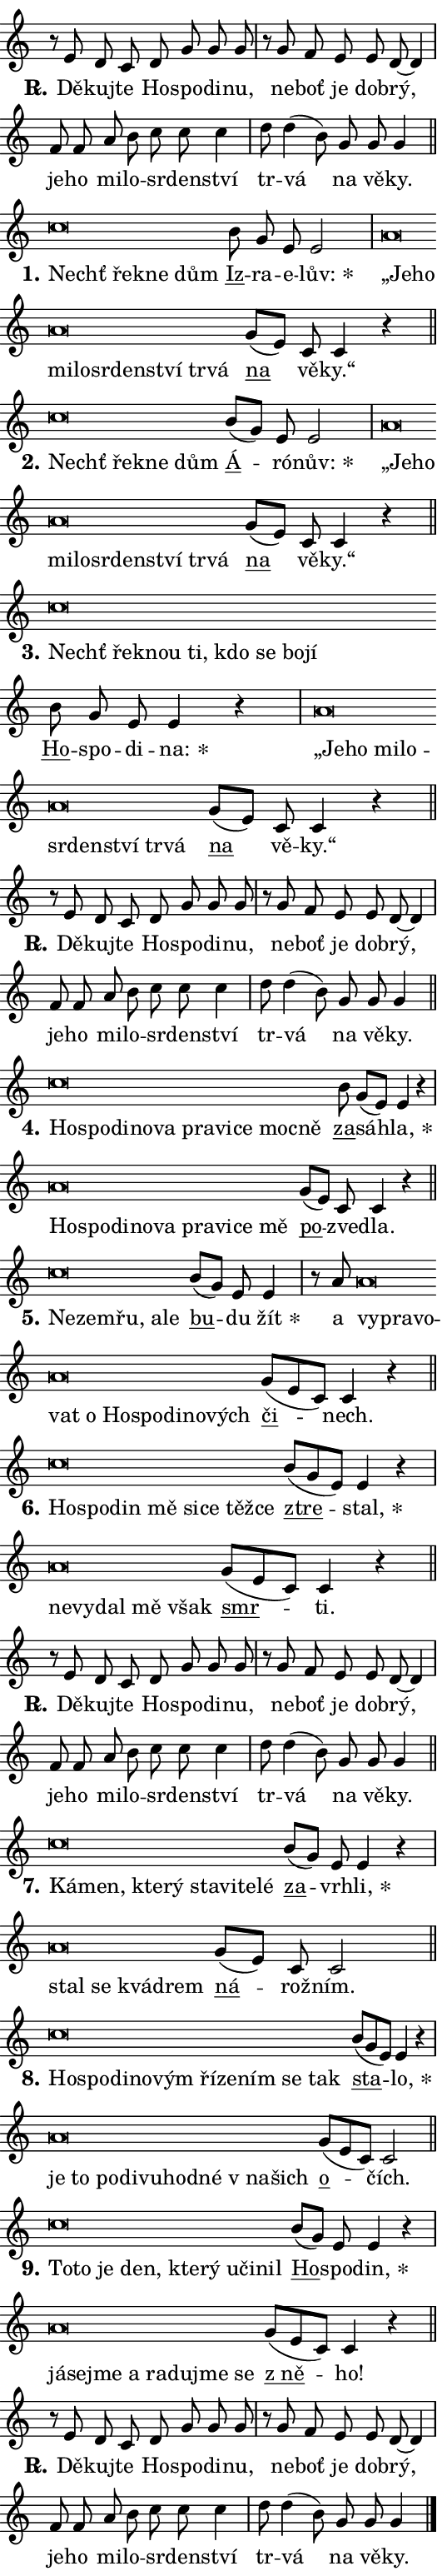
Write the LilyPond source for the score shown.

\version "2.24.0"
\header { tagline = "" }
\paper {
  indent = 0\cm
  top-margin = 0\cm
  right-margin = 0.13\cm % to fit lyric hyphens
  bottom-margin = 0\cm
  left-margin = 0\cm
  paper-width = 9\cm
  page-breaking = #ly:one-page-breaking
  system-system-spacing.basic-distance = #11
  score-system-spacing.basic-distance = #11
  ragged-last = ##f
}


%% Author: Thomas Morley
%% https://lists.gnu.org/archive/html/lilypond-user/2020-05/msg00002.html
#(define (line-position grob)
"Returns position of @var[grob} in current system:
   @code{'start}, if at first time-step
   @code{'end}, if at last time-step
   @code{'middle} otherwise
"
  (let* ((col (ly:item-get-column grob))
         (ln (ly:grob-object col 'left-neighbor))
         (rn (ly:grob-object col 'right-neighbor))
         (col-to-check-left (if (ly:grob? ln) ln col))
         (col-to-check-right (if (ly:grob? rn) rn col))
         (break-dir-left
           (and
             (ly:grob-property col-to-check-left 'non-musical #f)
             (ly:item-break-dir col-to-check-left)))
         (break-dir-right
           (and
             (ly:grob-property col-to-check-right 'non-musical #f)
             (ly:item-break-dir col-to-check-right))))
        (cond ((eqv? 1 break-dir-left) 'start)
              ((eqv? -1 break-dir-right) 'end)
              (else 'middle))))

#(define (tranparent-at-line-position vctor)
  (lambda (grob)
  "Relying on @code{line-position} select the relevant enry from @var{vctor}.
Used to determine transparency,"
    (case (line-position grob)
      ((end) (not (vector-ref vctor 0)))
      ((middle) (not (vector-ref vctor 1)))
      ((start) (not (vector-ref vctor 2))))))

noteHeadBreakVisibility =
#(define-music-function (break-visibility)(vector?)
"Makes @code{NoteHead}s transparent relying on @var{break-visibility}"
#{
  \override NoteHead.transparent =
    #(tranparent-at-line-position break-visibility)
#})

#(define delete-ledgers-for-transparent-note-heads
  (lambda (grob)
    "Reads whether a @code{NoteHead} is transparent.
If so this @code{NoteHead} is removed from @code{'note-heads} from
@var{grob}, which is supposed to be @code{LedgerLineSpanner}.
As a result ledgers are not printed for this @code{NoteHead}"
    (let* ((nhds-array (ly:grob-object grob 'note-heads))
           (nhds-list
             (if (ly:grob-array? nhds-array)
                 (ly:grob-array->list nhds-array)
                 '()))
           ;; Relies on the transparent-property being done before
           ;; Staff.LedgerLineSpanner.after-line-breaking is executed.
           ;; This is fragile ...
           (to-keep
             (remove
               (lambda (nhd)
                 (ly:grob-property nhd 'transparent #f))
               nhds-list)))
      ;; TODO find a better method to iterate over grob-arrays, similiar
      ;; to filter/remove etc for lists
      ;; For now rebuilt from scratch
      (set! (ly:grob-object grob 'note-heads)  '())
      (for-each
        (lambda (nhd)
          (ly:pointer-group-interface::add-grob grob 'note-heads nhd))
        to-keep))))

squashNotes = {
  \override NoteHead.X-extent = #'(-0.2 . 0.2)
  \override NoteHead.Y-extent = #'(-0.75 . 0)
  \override NoteHead.stencil =
    #(lambda (grob)
       (let ((pos (ly:grob-property grob 'staff-position)))
         (begin
           (if (< pos -7) (display "ERROR: Lower brevis then expected\n") (display ""))
           (if (<= pos -6) ly:text-interface::print ly:note-head::print))))
}
unSquashNotes = {
  \revert NoteHead.X-extent
  \revert NoteHead.Y-extent
  \revert NoteHead.stencil
}

hideNotes = \noteHeadBreakVisibility #begin-of-line-visible
unHideNotes = \noteHeadBreakVisibility #all-visible

% work-around for resetting accidentals
% https://lilypond.org/doc/v2.23/Documentation/notation/displaying-rhythms#unmetered-music
cadenzaMeasure = {
  \cadenzaOff
  \partial 1024 s1024
  \cadenzaOn
}

#(define-markup-command (accent layout props text) (markup?)
  "Underline accented syllable"
  (interpret-markup layout props
    #{\markup \override #'(offset . 4.3) \underline { #text }#}))

responsum = \markup \concat {
  "R" \hspace #-1.05 \path #0.1 #'((moveto 0 0.07) (lineto 0.9 0.8)) \hspace #0.05 "."
}

spaceSize = #0.6828661417322834 % exact space size for TeX Gyre Schola

\layout {
  \context {
    \Staff
    \remove "Time_signature_engraver"
    \override LedgerLineSpanner.after-line-breaking = #delete-ledgers-for-transparent-note-heads
  }
  \context {
    \Lyrics {
      \override LyricSpace.minimum-distance = \spaceSize
      \override LyricText.font-name = #"TeX Gyre Schola"
      \override LyricText.font-size = 1
      \override StanzaNumber.font-name = #"TeX Gyre Schola Bold"
      \override StanzaNumber.font-size = 1
    }
  }
  \context {
    \Score 
    \override NoteHead.text =
      #(lambda (grob) 
        (let ((pos (ly:grob-property grob 'staff-position)))
          #{\markup {
            \combine
              \halign #-0.55 \raise #(if (= pos -6) 0 0.5) \override #'(thickness . 2) \draw-line #'(3.2 . 0)
              \musicglyph "noteheads.sM1"
          }#}))
  }
}

% magnetic-lyrics.ily
%
%   written by
%     Jean Abou Samra <jean@abou-samra.fr>
%     Werner Lemberg <wl@gnu.org>
%
%   adapted by
%     Jiri Hon <jiri.hon@gmail.com>
%
% Version 2022-Apr-15

% https://www.mail-archive.com/lilypond-user@gnu.org/msg149350.html

#(define (Left_hyphen_pointer_engraver context)
   "Collect syllable-hyphen-syllable occurrences in lyrics and store
them in properties.  This engraver only looks to the left.  For
example, if the lyrics input is @code{foo -- bar}, it does the
following.

@itemize @bullet
@item
Set the @code{text} property of the @code{LyricHyphen} grob between
@q{foo} and @q{bar} to @code{foo}.

@item
Set the @code{left-hyphen} property of the @code{LyricText} grob with
text @q{foo} to the @code{LyricHyphen} grob between @q{foo} and
@q{bar}.
@end itemize

Use this auxiliary engraver in combination with the
@code{lyric-@/text::@/apply-@/magnetic-@/offset!} hook."
   (let ((hyphen #f)
         (text #f))
     (make-engraver
      (acknowledgers
       ((lyric-syllable-interface engraver grob source-engraver)
        (set! text grob)))
      (end-acknowledgers
       ((lyric-hyphen-interface engraver grob source-engraver)
        ;(when (not (grob::has-interface grob 'lyric-space-interface))
          (set! hyphen grob)));)
      ((stop-translation-timestep engraver)
       (when (and text hyphen)
         (ly:grob-set-object! text 'left-hyphen hyphen))
       (set! text #f)
       (set! hyphen #f)))))

#(define (lyric-text::apply-magnetic-offset! grob)
   "If the space between two syllables is less than the value in
property @code{LyricText@/.details@/.squash-threshold}, move the right
syllable to the left so that it gets concatenated with the left
syllable.

Use this function as a hook for
@code{LyricText@/.after-@/line-@/breaking} if the
@code{Left_@/hyphen_@/pointer_@/engraver} is active."
   (let ((hyphen (ly:grob-object grob 'left-hyphen #f)))
     (when hyphen
       (let ((left-text (ly:spanner-bound hyphen LEFT)))
         (when (grob::has-interface left-text 'lyric-syllable-interface)
           (let* ((common (ly:grob-common-refpoint grob left-text X))
                  (this-x-ext (ly:grob-extent grob common X))
                  (left-x-ext
                   (begin
                     ;; Trigger magnetism for left-text.
                     (ly:grob-property left-text 'after-line-breaking)
                     (ly:grob-extent left-text common X)))
                  ;; `delta` is the gap width between two syllables.
                  (delta (- (interval-start this-x-ext)
                            (interval-end left-x-ext)))
                  (details (ly:grob-property grob 'details))
                  (threshold (assoc-get 'squash-threshold details 0.2)))
             (when (< delta threshold)
               (let* (;; We have to manipulate the input text so that
                      ;; ligatures crossing syllable boundaries are not
                      ;; disabled.  For languages based on the Latin
                      ;; script this is essentially a beautification.
                      ;; However, for non-Western scripts it can be a
                      ;; necessity.
                      (lt (ly:grob-property left-text 'text))
                      (rt (ly:grob-property grob 'text))
                      (is-space (grob::has-interface hyphen 'lyric-space-interface))
                      (space (if is-space " " ""))
                      (extra-delta (if is-space spaceSize 0))
                      ;; Append new syllable.
                      (ltrt-space (if (and (string? lt) (string? rt))
                                (string-append lt space rt)
                                (make-concat-markup (list lt space rt))))
                      ;; Right-align `ltrt` to the right side.
                      (ltrt-space-markup (grob-interpret-markup
                               grob
                               (make-translate-markup
                                (cons (interval-length this-x-ext) 0)
                                (make-right-align-markup ltrt-space)))))
                 (begin
                   ;; Don't print `left-text`.
                   (ly:grob-set-property! left-text 'stencil #f)
                   ;; Set text and stencil (which holds all collected
                   ;; syllables so far) and shift it to the left.
                   (ly:grob-set-property! grob 'text ltrt-space)
                   (ly:grob-set-property! grob 'stencil ltrt-space-markup)
                   (ly:grob-translate-axis! grob (- (- delta extra-delta)) X))))))))))


#(define (lyric-hyphen::displace-bounds-first grob)
   ;; Make very sure this callback isn't triggered too early.
   (let ((left (ly:spanner-bound grob LEFT))
         (right (ly:spanner-bound grob RIGHT)))
     (ly:grob-property left 'after-line-breaking)
     (ly:grob-property right 'after-line-breaking)
     (ly:lyric-hyphen::print grob)))

squashThreshold = #0.4

\layout {
  \context {
    \Lyrics
    \consists #Left_hyphen_pointer_engraver
    \override LyricText.after-line-breaking =
      #lyric-text::apply-magnetic-offset!
    \override LyricHyphen.stencil = #lyric-hyphen::displace-bounds-first
    \override LyricText.details.squash-threshold = \squashThreshold
    \override LyricHyphen.minimum-distance = 0
    \override LyricHyphen.minimum-length = \squashThreshold
  }
}

squashText = \override LyricText.details.squash-threshold = 9999
unSquashText = \override LyricText.details.squash-threshold = \squashThreshold

leftText = \override LyricText.self-alignment-X = #LEFT
unLeftText = \revert LyricText.self-alignment-X

starOffset = #(lambda (grob) 
                (let ((x_offset (ly:self-alignment-interface::aligned-on-x-parent grob)))
                  (if (= x_offset 0) 0 (+ x_offset 1.2))))

star = #(define-music-function (syllable)(string?)
"Append star separator at the end of a syllable"
#{
  \once \override LyricText.X-offset = #starOffset
  \lyricmode { \markup {
    #syllable
    \override #'((font-name . "TeX Gyre Schola Bold")) \hspace #0.2 \lower #0.65 \larger "*"
  } }
#})

starAccent = #(define-music-function (syllable)(string?)
"Append star separator at the end of a syllable and make accent"
#{
  \once \override LyricText.X-offset = #starOffset
  \lyricmode { \markup {
    \accent #syllable
    \override #'((font-name . "TeX Gyre Schola Bold")) \hspace #0.2 \lower #0.65 \larger "*"
  } }
#})

breath = #(define-music-function (syllable)(string?)
"Append breathing indicator at the end of a syllable"
#{
  \lyricmode { \markup { #syllable "+" } }
#})

optionalBreath = #(define-music-function (syllable)(string?)
"Append optional breathing indicator at the end of a syllable"
#{
  \lyricmode { \markup { #syllable "(+)" } }
#})


\score {
    <<
        \new Voice = "melody" { \cadenzaOn \key c \major \relative { r8 e' d c d g g g \cadenzaMeasure \bar "|" r g f e e d~ d4 \cadenzaMeasure \bar "|" f8 f a b c c c4 \cadenzaMeasure \bar "|" d8 d4( b8)] g g g4 \cadenzaMeasure \bar "||" \break } }
        \new Lyrics \lyricsto "melody" { \lyricmode { \set stanza = \responsum
Dě -- kuj -- te Ho -- spo -- di -- nu, ne -- boť je dob -- rý, je -- ho mi -- lo -- sr -- den -- ství tr -- vá na vě -- ky. } }
    >>
    \layout {}
}

\score {
    <<
        \new Voice = "melody" { \cadenzaOn \key c \major \relative { \squashNotes c''\breve*1/16 \hideNotes \breve*1/16 \bar "" \breve*1/16 \breve*1/16 \bar "" \unHideNotes \unSquashNotes \bar "" b8 g e e2 \cadenzaMeasure \bar "|" \squashNotes a\breve*1/16 \hideNotes \breve*1/16 \bar "" \breve*1/16 \bar "" \breve*1/16 \bar "" \breve*1/16 \bar "" \breve*1/16 \bar "" \breve*1/16 \bar "" \breve*1/16 \breve*1/16 \bar "" \unHideNotes \unSquashNotes \bar "" g8[( e)] c c4 r \cadenzaMeasure \bar "||" \break } }
        \new Lyrics \lyricsto "melody" { \lyricmode { \set stanza = "1."
\leftText Nechť \squashText řek -- ne dům \unLeftText \unSquashText \markup \accent Iz -- ra -- e -- \star lův: \leftText „Je -- \squashText ho mi -- lo -- sr -- den -- ství tr -- vá \unLeftText \unSquashText \markup \accent na vě -- ky.“ } }
    >>
    \layout {}
}

\score {
    <<
        \new Voice = "melody" { \cadenzaOn \key c \major \relative { \squashNotes c''\breve*1/16 \hideNotes \breve*1/16 \bar "" \breve*1/16 \breve*1/16 \bar "" \unHideNotes \unSquashNotes \bar "" b8[( g)] e e2 \cadenzaMeasure \bar "|" \squashNotes a\breve*1/16 \hideNotes \breve*1/16 \bar "" \breve*1/16 \bar "" \breve*1/16 \bar "" \breve*1/16 \bar "" \breve*1/16 \bar "" \breve*1/16 \bar "" \breve*1/16 \breve*1/16 \bar "" \unHideNotes \unSquashNotes \bar "" g8[( e)] c c4 r \cadenzaMeasure \bar "||" \break } }
        \new Lyrics \lyricsto "melody" { \lyricmode { \set stanza = "2."
\leftText Nechť \squashText řek -- ne dům \unLeftText \unSquashText \markup \accent Á -- ró -- \star nův: \leftText „Je -- \squashText ho mi -- lo -- sr -- den -- ství tr -- vá \unLeftText \unSquashText \markup \accent na vě -- ky.“ } }
    >>
    \layout {}
}

\score {
    <<
        \new Voice = "melody" { \cadenzaOn \key c \major \relative { \squashNotes c''\breve*1/16 \hideNotes \breve*1/16 \bar "" \breve*1/16 \bar "" \breve*1/16 \bar "" \breve*1/16 \bar "" \breve*1/16 \bar "" \breve*1/16 \breve*1/16 \bar "" \unHideNotes \unSquashNotes \bar "" b8 g e e4 r \cadenzaMeasure \bar "|" \squashNotes a\breve*1/16 \hideNotes \breve*1/16 \bar "" \breve*1/16 \bar "" \breve*1/16 \bar "" \breve*1/16 \bar "" \breve*1/16 \bar "" \breve*1/16 \bar "" \breve*1/16 \breve*1/16 \bar "" \unHideNotes \unSquashNotes \bar "" g8[( e)] c c4 r \cadenzaMeasure \bar "||" \break } }
        \new Lyrics \lyricsto "melody" { \lyricmode { \set stanza = "3."
\leftText Nechť \squashText řek -- nou ti, kdo se bo -- jí \unLeftText \unSquashText \markup \accent Ho -- spo -- di -- \star na: \leftText „Je -- \squashText ho mi -- lo -- sr -- den -- ství tr -- vá \unLeftText \unSquashText \markup \accent na vě -- ky.“ } }
    >>
    \layout {}
}

\score {
    <<
        \new Voice = "melody" { \cadenzaOn \key c \major \relative { r8 e' d c d g g g \cadenzaMeasure \bar "|" r g f e e d~ d4 \cadenzaMeasure \bar "|" f8 f a b c c c4 \cadenzaMeasure \bar "|" d8 d4( b8)] g g g4 \cadenzaMeasure \bar "||" \break } }
        \new Lyrics \lyricsto "melody" { \lyricmode { \set stanza = \responsum
Dě -- kuj -- te Ho -- spo -- di -- nu, ne -- boť je dob -- rý, je -- ho mi -- lo -- sr -- den -- ství tr -- vá na vě -- ky. } }
    >>
    \layout {}
}

\score {
    <<
        \new Voice = "melody" { \cadenzaOn \key c \major \relative { \squashNotes c''\breve*1/16 \hideNotes \breve*1/16 \bar "" \breve*1/16 \bar "" \breve*1/16 \bar "" \breve*1/16 \bar "" \breve*1/16 \bar "" \breve*1/16 \bar "" \breve*1/16 \bar "" \breve*1/16 \breve*1/16 \bar "" \unHideNotes \unSquashNotes \bar "" b8 g[( e)] e4 r \cadenzaMeasure \bar "|" \squashNotes a\breve*1/16 \hideNotes \breve*1/16 \bar "" \breve*1/16 \bar "" \breve*1/16 \bar "" \breve*1/16 \bar "" \breve*1/16 \bar "" \breve*1/16 \bar "" \breve*1/16 \breve*1/16 \bar "" \unHideNotes \unSquashNotes \bar "" g8[( e)] c c4 r \cadenzaMeasure \bar "||" \break } }
        \new Lyrics \lyricsto "melody" { \lyricmode { \set stanza = "4."
\leftText Ho -- \squashText spo -- di -- no -- va pra -- vi -- ce moc -- ně \unLeftText \unSquashText \markup \accent za -- sáh -- \star la, \leftText Ho -- \squashText spo -- di -- no -- va pra -- vi -- ce mě \unLeftText \unSquashText \markup \accent po -- zve -- dla. } }
    >>
    \layout {}
}

\score {
    <<
        \new Voice = "melody" { \cadenzaOn \key c \major \relative { \squashNotes c''\breve*1/16 \hideNotes \breve*1/16 \bar "" \breve*1/16 \bar "" \breve*1/16 \breve*1/16 \bar "" \unHideNotes \unSquashNotes \bar "" b8[( g)] e e4 \cadenzaMeasure \bar "|" r8 a8 \squashNotes a\breve*1/16 \hideNotes \breve*1/16 \bar "" \breve*1/16 \bar "" \breve*1/16 \bar "" \breve*1/16 \bar "" \breve*1/16 \bar "" \breve*1/16 \bar "" \breve*1/16 \bar "" \breve*1/16 \breve*1/16 \bar "" \unHideNotes \unSquashNotes \bar "" g8[( e c)] c4 r \cadenzaMeasure \bar "||" \break } }
        \new Lyrics \lyricsto "melody" { \lyricmode { \set stanza = "5."
\leftText Ne -- \squashText ze -- mřu, a -- le \unLeftText \unSquashText \markup \accent bu -- du \star žít a \leftText vy -- \squashText pra -- vo -- vat o Ho -- spo -- di -- no -- vých \unLeftText \unSquashText \markup \accent či -- nech. } }
    >>
    \layout {}
}

\score {
    <<
        \new Voice = "melody" { \cadenzaOn \key c \major \relative { \squashNotes c''\breve*1/16 \hideNotes \breve*1/16 \bar "" \breve*1/16 \bar "" \breve*1/16 \bar "" \breve*1/16 \bar "" \breve*1/16 \bar "" \breve*1/16 \breve*1/16 \bar "" \unHideNotes \unSquashNotes \bar "" b8[( g e)] e4 r \cadenzaMeasure \bar "|" \squashNotes a\breve*1/16 \hideNotes \breve*1/16 \bar "" \breve*1/16 \bar "" \breve*1/16 \breve*1/16 \bar "" \unHideNotes \unSquashNotes \bar "" g8[( e c)] c4 r \cadenzaMeasure \bar "||" \break } }
        \new Lyrics \lyricsto "melody" { \lyricmode { \set stanza = "6."
\leftText Ho -- \squashText spo -- din mě si -- ce těž -- ce \unLeftText \unSquashText \markup \accent ztre -- \star stal, \leftText ne -- \squashText vy -- dal mě však \unLeftText \unSquashText \markup \accent smr -- ti. } }
    >>
    \layout {}
}

\score {
    <<
        \new Voice = "melody" { \cadenzaOn \key c \major \relative { r8 e' d c d g g g \cadenzaMeasure \bar "|" r g f e e d~ d4 \cadenzaMeasure \bar "|" f8 f a b c c c4 \cadenzaMeasure \bar "|" d8 d4( b8)] g g g4 \cadenzaMeasure \bar "||" \break } }
        \new Lyrics \lyricsto "melody" { \lyricmode { \set stanza = \responsum
Dě -- kuj -- te Ho -- spo -- di -- nu, ne -- boť je dob -- rý, je -- ho mi -- lo -- sr -- den -- ství tr -- vá na vě -- ky. } }
    >>
    \layout {}
}

\score {
    <<
        \new Voice = "melody" { \cadenzaOn \key c \major \relative { \squashNotes c''\breve*1/16 \hideNotes \breve*1/16 \bar "" \breve*1/16 \bar "" \breve*1/16 \bar "" \breve*1/16 \bar "" \breve*1/16 \bar "" \breve*1/16 \breve*1/16 \bar "" \unHideNotes \unSquashNotes \bar "" b8[( g)] e e4 r \cadenzaMeasure \bar "|" \squashNotes a\breve*1/16 \hideNotes \breve*1/16 \bar "" \breve*1/16 \breve*1/16 \bar "" \unHideNotes \unSquashNotes \bar "" g8[( e)] c c2 \cadenzaMeasure \bar "||" \break } }
        \new Lyrics \lyricsto "melody" { \lyricmode { \set stanza = "7."
\leftText Ká -- \squashText men, kte -- rý sta -- vi -- te -- lé \unLeftText \unSquashText \markup \accent za -- vrh -- \star li, \leftText stal \squashText se kvá -- drem \unLeftText \unSquashText \markup \accent ná -- rož -- ním. } }
    >>
    \layout {}
}

\score {
    <<
        \new Voice = "melody" { \cadenzaOn \key c \major \relative { \squashNotes c''\breve*1/16 \hideNotes \breve*1/16 \bar "" \breve*1/16 \bar "" \breve*1/16 \bar "" \breve*1/16 \bar "" \breve*1/16 \bar "" \breve*1/16 \bar "" \breve*1/16 \bar "" \breve*1/16 \breve*1/16 \bar "" \unHideNotes \unSquashNotes \bar "" b8[( g e)] e4 r \cadenzaMeasure \bar "|" \squashNotes a\breve*1/16 \hideNotes \breve*1/16 \bar "" \breve*1/16 \bar "" \breve*1/16 \bar "" \breve*1/16 \bar "" \breve*1/16 \bar "" \breve*1/16 \bar "" \breve*1/16 \breve*1/16 \bar "" \unHideNotes \unSquashNotes \bar "" g8[( e c)] c2 \cadenzaMeasure \bar "||" \break } }
        \new Lyrics \lyricsto "melody" { \lyricmode { \set stanza = "8."
\leftText Ho -- \squashText spo -- di -- no -- vým ří -- ze -- ním se tak \unLeftText \unSquashText \markup \accent sta -- \star lo, \leftText je \squashText to po -- di -- vu -- hod -- né "v na" -- šich \unLeftText \unSquashText \markup \accent o -- čích. } }
    >>
    \layout {}
}

\score {
    <<
        \new Voice = "melody" { \cadenzaOn \key c \major \relative { \squashNotes c''\breve*1/16 \hideNotes \breve*1/16 \bar "" \breve*1/16 \bar "" \breve*1/16 \bar "" \breve*1/16 \bar "" \breve*1/16 \bar "" \breve*1/16 \bar "" \breve*1/16 \breve*1/16 \bar "" \unHideNotes \unSquashNotes \bar "" b8[( g)] e e4 r \cadenzaMeasure \bar "|" \squashNotes a\breve*1/16 \hideNotes \breve*1/16 \bar "" \breve*1/16 \bar "" \breve*1/16 \bar "" \breve*1/16 \bar "" \breve*1/16 \bar "" \breve*1/16 \breve*1/16 \bar "" \unHideNotes \unSquashNotes \bar "" g8[( e c)] c4 r \cadenzaMeasure \bar "||" \break } }
        \new Lyrics \lyricsto "melody" { \lyricmode { \set stanza = "9."
\leftText To -- \squashText to je den, kte -- rý u -- či -- nil \unLeftText \unSquashText \markup \accent Ho -- spo -- \star din, \leftText já -- \squashText sej -- me a ra -- du -- jme se \unLeftText \unSquashText \markup \accent "z ně" -- ho! } }
    >>
    \layout {}
}

\score {
    <<
        \new Voice = "melody" { \cadenzaOn \key c \major \relative { r8 e' d c d g g g \cadenzaMeasure \bar "|" r g f e e d~ d4 \cadenzaMeasure \bar "|" f8 f a b c c c4 \cadenzaMeasure \bar "|" d8 d4( b8)] g g g4 \cadenzaMeasure \bar "||" \break } \bar "|." }
        \new Lyrics \lyricsto "melody" { \lyricmode { \set stanza = \responsum
Dě -- kuj -- te Ho -- spo -- di -- nu, ne -- boť je dob -- rý, je -- ho mi -- lo -- sr -- den -- ství tr -- vá na vě -- ky. } }
    >>
    \layout {}
}
